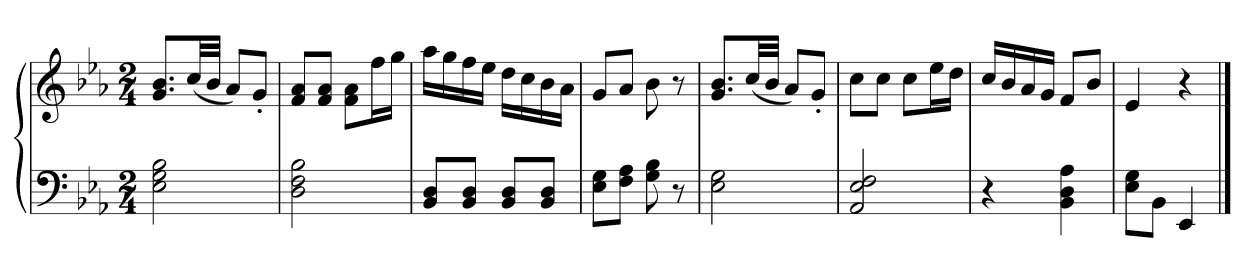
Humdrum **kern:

**kern	**kern
*part1	*part1
*staff2	*staff1
*clefF4	*clefG2
*k[b-e-a-]	*k[b-e-a-]
*M2/4	*M2/4
=	=
2E- 2G 2B-	8.g 8.b-L
.	(32ccLL
.	32b-JJJ
.	8a-L)
.	8g'J
=	=
2D 2F 2B-	8f 8a-L
.	8f 8a-J
.	8f 8a-L
.	16ffL
.	16ggJJ
=	=
8BB- 8DL	16aa-LL
.	16gg
8BB- 8DJ	16ff
.	16ee-JJ
8BB- 8DL	16ddLL
.	16cc
8BB- 8DJ	16b-
.	16a-JJ
=	=
8E- 8GL	8gL
8F 8A-J	8a-J
8G 8B-	8b-
8r	8r
=	=
2E- 2G	8.g 8.b-L
.	(32ccLL
.	32b-JJJ
.	8a-L)
.	8g'J
=	=
2AA- 2E- 2F	8ccL
.	8ccJ
.	8ccL
.	16ee-L
.	16ddJJ
=	=
4r	16ccLL
.	16b-
.	16a-
.	16gJJ
4BB- 4D 4A-	8fL
.	8b-J
=	=
8E- 8GL	4e-
8BB-J	.
4EE-	4r
==	==
*-	*-
